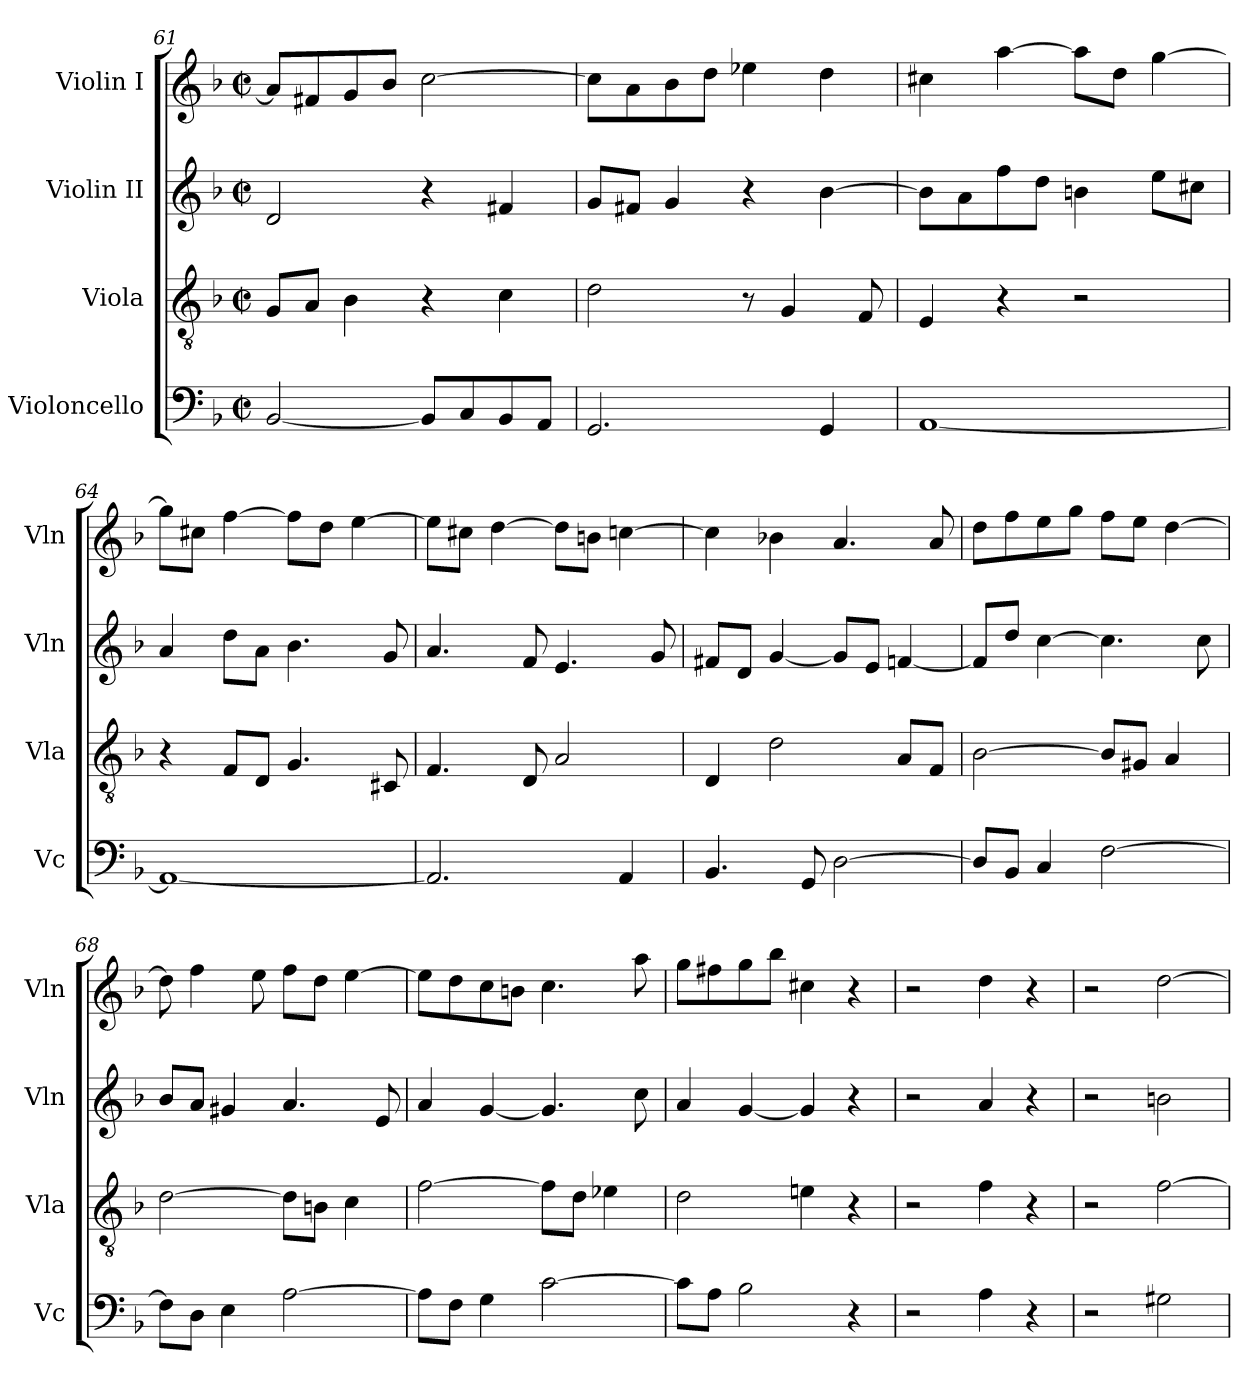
**kern	**kern	**kern	**kern
*part4	*part3	*part2	*part1
*staff4	*staff3	*staff2	*staff1
*I"Violoncello	*I"Viola	*I"Violin II	*I"Violin I
*I'Vc	*I'Vla	*I'Vln	*I'Vln
*clefF4	*clefGv2	*clefG2	*clefG2
*k[b-]	*k[b-]	*k[b-]	*k[b-]
*M2/2	*M2/2	*M2/2	*M2/2
*met(c|)	*met(c|)	*met(c|)	*met(c|)
=61	=61	=61	=61
[2BB-/	8G/L	2d/	8a/L]
.	8A/J	.	8f#X/
.	4B-\	.	8g/
.	.	.	8b-/J
8BB-/L]	4r	4r	[2cc\
8C/	.	.	.
8BB-/	4c\	4f#X/	.
8AA/J	.	.	.
=62	=62	=62	=62
2.GG/	2d\	8g/L	8cc\L]
.	.	8f#X/J	8a\
.	.	4g/	8b-\
.	.	.	8dd\J
.	8r	4r	4ee-X\
.	4G/	.	.
4GG/	.	[4b-\	4dd\
.	8F/	.	.
=63	=63	=63	=63
[1AA	4E/	8b-\L]	4cc#X\
.	.	8a\	.
.	4r	8ff\	[4aa\
.	.	8dd\J	.
.	2r	4bn\	8aa\L]
.	.	.	8dd\J
.	.	8ee\L	[4gg\
.	.	8cc#X\J	.
!!LO:PB:g=z
=64	=64	=64	=64
1AA_	4r	4a/	8gg\L]
.	.	.	8cc#X\J
.	8F/L	8dd\L	[4ff\
.	8D/J	8a\J	.
.	4.G/	4.b-\	8ff\L]
.	.	.	8dd\J
.	.	.	[4ee\
.	8C#X/	8g/	.
=65	=65	=65	=65
2.AA/]	4.F/	4.a/	8ee\L]
.	.	.	8cc#X\J
.	.	.	[4dd\
.	8D/	8f/	.
.	2A/	4.e/	8dd\L]
.	.	.	8bn\J
4AA/	.	.	[4ccn\
.	.	8g/	.
=66	=66	=66	=66
4.BB-/	4D/	8f#X/L	4cc\]
.	.	8d/J	.
.	2d\	[4g/	4b-X\
8GG/	.	.	.
[2D\	.	8g/L]	4.a/
.	.	8e/J	.
.	8A/L	[4fn/	.
.	8F/J	.	8a/
=67	=67	=67	=67
8D/L]	[2B-\	8f/L]	8dd\L
8BB-/J	.	8dd/J	8ff\
4C/	.	[4cc\	8ee\
.	.	.	8gg\J
[2F\	8B-/L]	4.cc\]	8ff\L
.	8G#X/J	.	8ee\J
.	4A/	.	[4dd\
.	.	8cc\	.
=68	=68	=68	=68
8F\L]	[2d\	8b-/L	8dd\]
8D\J	.	8a/J	4ff\
4E\	.	4g#X/	.
.	.	.	8ee\
[2A\	8d\L]	4.a/	8ff\L
.	8Bn\J	.	8dd\J
.	4c\	.	[4ee\
.	.	8e/	.
!!LO:LB:g=z
=69	=69	=69	=69
8A\L]	[2f\	4a/	8ee\L]
8F\J	.	.	8dd\
4G\	.	[4g/	8cc\
.	.	.	8bn\J
[2c\	8f\L]	4.g/]	4.cc\
.	8d\J	.	.
.	4e-X\	.	.
.	.	8cc\	8aa\
=70	=70	=70	=70
8c\L]	2d\	4a/	8gg\L
8A\J	.	.	8ff#X\
2B-\	.	[4g/	8gg\
.	.	.	8bb-\J
.	4en\	4g/]	4cc#X\
4r	4r	4r	4r
=71	=71	=71	=71
2r	2r	2r	2r
4A\	4f\	4a/	4dd\
4r	4r	4r	4r
=72	=72	=72	=72
2r	2r	2r	2r
2G#X\	[2f\	2bn\	[2dd\
=	=	=	=
*-	*-	*-	*-
